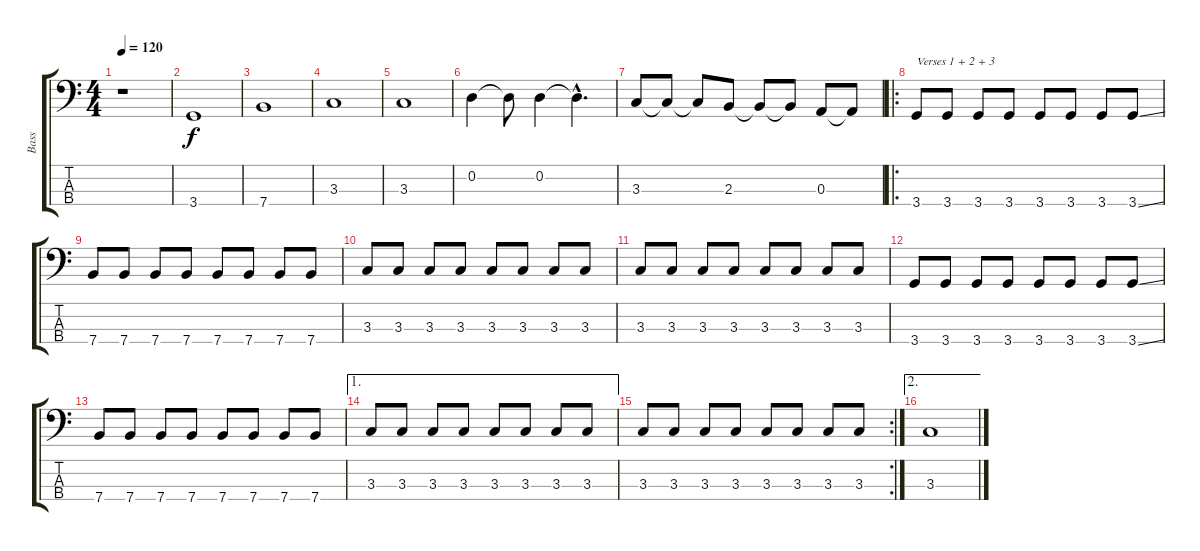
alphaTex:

\track ("Bass" "Bass") {instrument electricbassfinger}
\staff {score tabs}
\tuning (G2 D2 A1 E1) {hide}
\ts (4 4)
\tempo 120
\clef f4
\ks c
r.1{dy f instrument electricbassfinger} |
3.4.1 |
7.4.1 |
3.3.1 |
3.3.1 |
0.2.4 0.2{t}.8 0.2.4 0.2{hac t}.4{d} |
3.3.8 3.3{t}.8 3.3{t}.8 2.3.8 2.3{t}.8 2.3{t}.8 0.3.8 0.3{t}.8 |
\ro
3.4.8{txt "Verses 1 + 2 + 3"} 3.4.8 3.4.8 3.4.8 3.4.8 3.4.8 3.4.8 3.4{ss}.8 |
7.4.8 7.4.8 7.4.8 7.4.8 7.4.8 7.4.8 7.4.8 7.4.8 |
3.3.8 3.3.8 3.3.8 3.3.8 3.3.8 3.3.8 3.3.8 3.3.8 |
3.3.8 3.3.8 3.3.8 3.3.8 3.3.8 3.3.8 3.3.8 3.3.8 |
3.4.8 3.4.8 3.4.8 3.4.8 3.4.8 3.4.8 3.4.8 3.4{ss}.8 |
7.4.8 7.4.8 7.4.8 7.4.8 7.4.8 7.4.8 7.4.8 7.4.8 |
\ae 1
3.3.8 3.3.8 3.3.8 3.3.8 3.3.8 3.3.8 3.3.8 3.3.8 |
\rc 2
3.3.8 3.3.8 3.3.8 3.3.8 3.3.8 3.3.8 3.3.8 3.3.8 |
\ae 2
3.3.1
